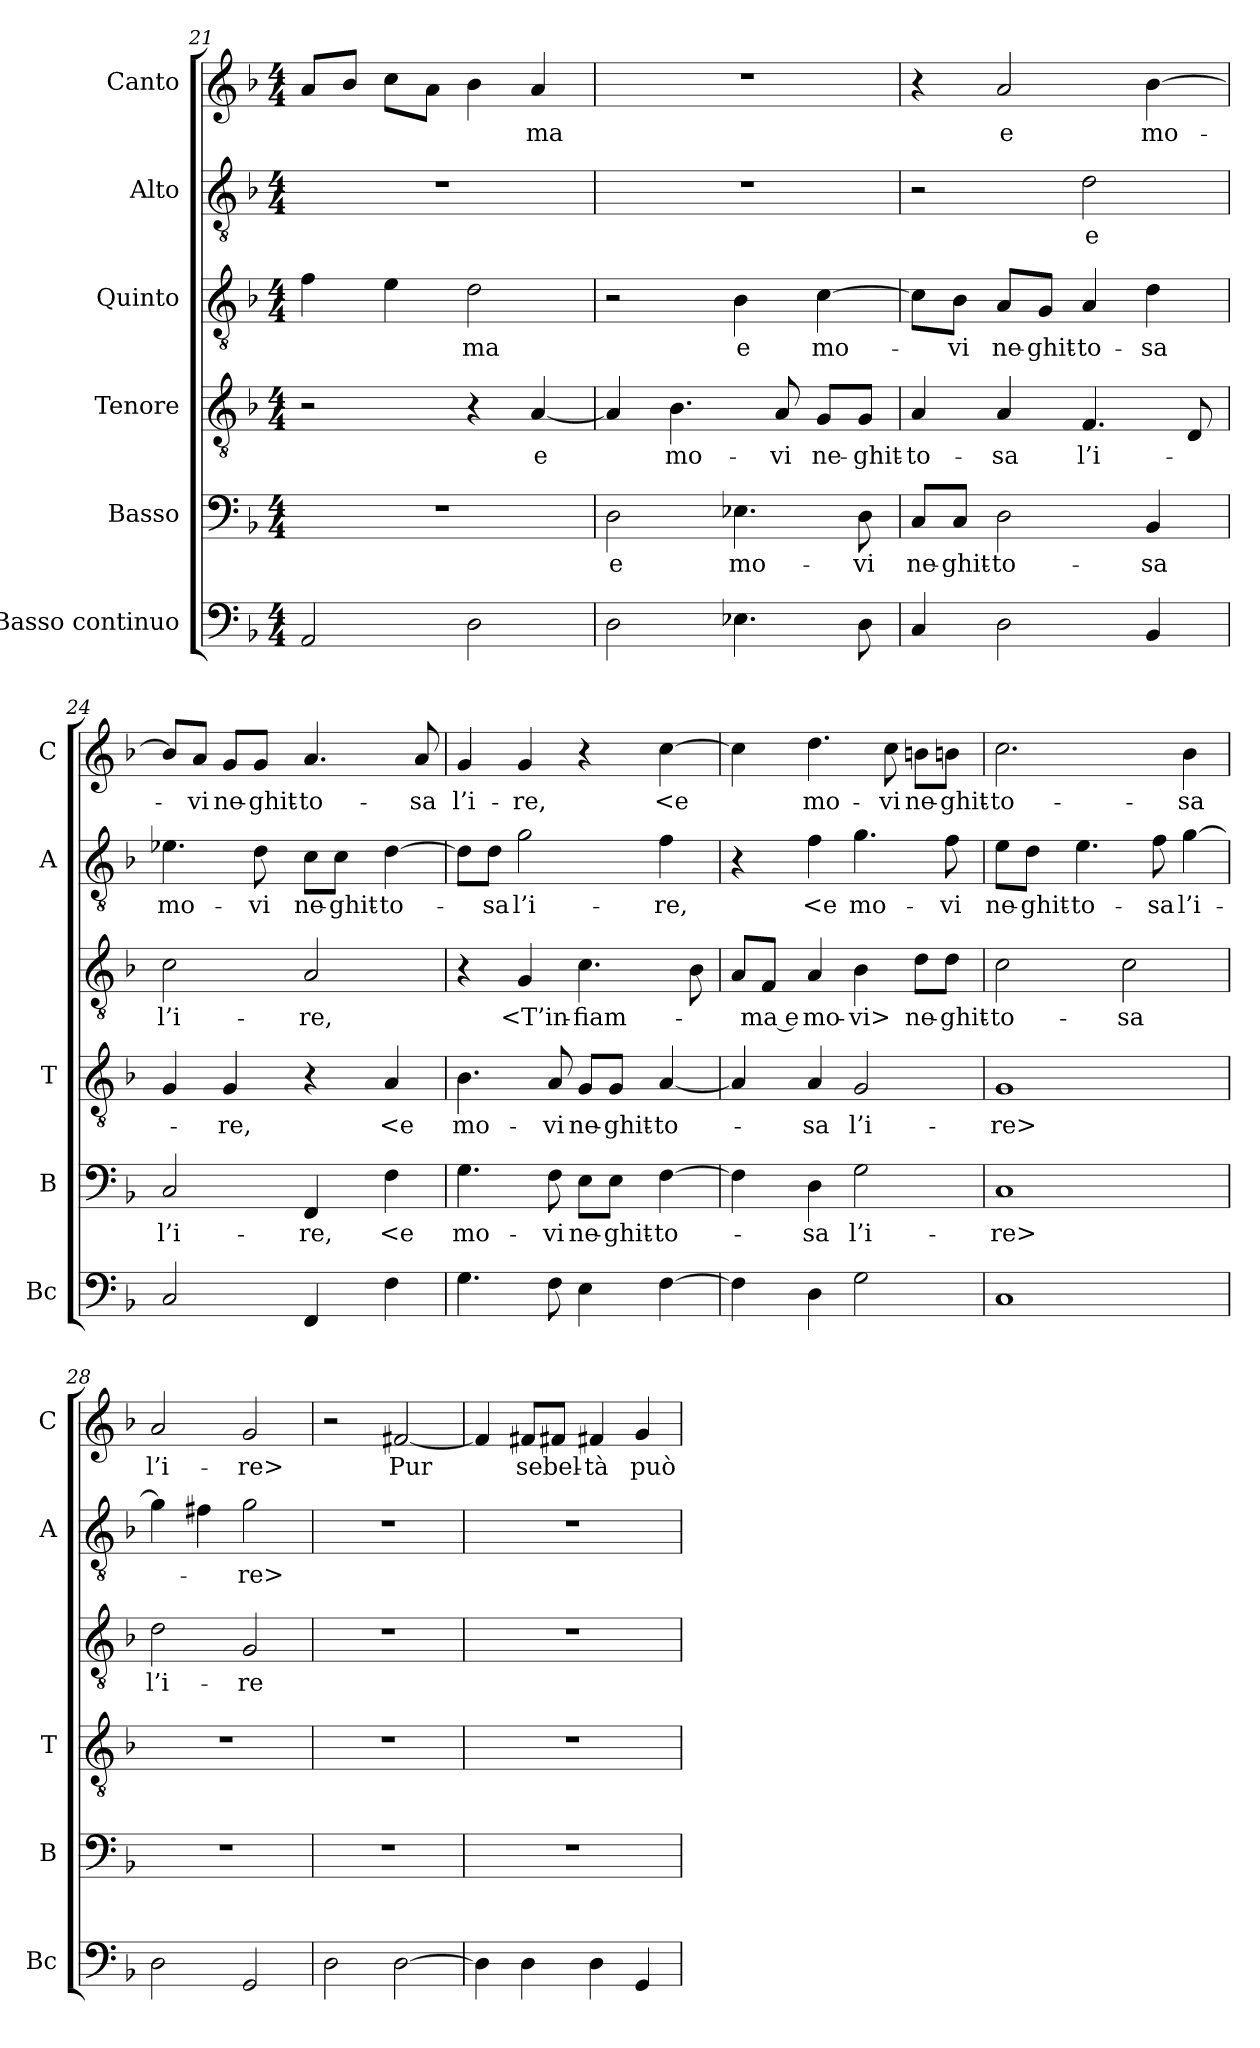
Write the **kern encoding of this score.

**kern	**kern	**text	**kern	**text	**kern	**text	**kern	**text	**kern	**text
*part6	*part5	*part5	*part4	*part4	*part3	*part3	*part2	*part2	*part1	*part1
*staff6	*staff5	*staff5	*staff4	*staff4	*staff3	*staff3	*staff2	*staff2	*staff1	*staff1
*I"Basso continuo	*I"Basso	*	*I"Tenore	*	*I"Quinto	*	*I"Alto	*	*I"Canto	*
*I'Bc	*I'B	*	*I'T	*	*	*	*I'A	*	*I'C	*
*clefF4	*clefF4	*	*clefGv2	*	*clefGv2	*	*clefGv2	*	*clefG2	*
*k[b-]	*k[b-]	*	*k[b-]	*	*k[b-]	*	*k[b-]	*	*k[b-]	*
*F:	*F:	*	*F:	*	*F:	*	*F:	*	*F:	*
*M4/4	*M4/4	*	*M4/4	*	*M4/4	*	*M4/4	*	*M4/4	*
=21	=21	=21	=21	=21	=21	=21	=21	=21	=21	=21
2AA	1r	.	2r	.	4f	.	1r	.	8a/L	.
.	.	.	.	.	.	.	.	.	8b-/J	.
.	.	.	.	.	4e	.	.	.	8cc\L	.
.	.	.	.	.	.	.	.	.	8a\J	.
2D	.	.	4r	.	2d	-ma	.	.	4b-	.
.	.	.	[4A	e	.	.	.	.	4a	-ma
=22	=22	=22	=22	=22	=22	=22	=22	=22	=22	=22
2D	2D	e	4A]	.	2r	.	1r	.	1r	.
.	.	.	4.B-	mo-	.	.	.	.	.	.
4.E-X	4.E-X	mo-	.	.	4B-	e	.	.	.	.
.	.	.	8A	-vi	.	.	.	.	.	.
.	.	.	8G/L	ne-	[4c	mo-	.	.	.	.
8D	8D	-vi	8G/J	-ghit-	.	.	.	.	.	.
=23	=23	=23	=23	=23	=23	=23	=23	=23	=23	=23
4C	8C/L	ne-	4A	-to-	8c\L]	.	2r	.	4r	.
.	8C/J	-ghit-	.	.	8B-\J	-vi	.	.	.	.
2D	2D	-to-	4A	-sa	8A/L	ne-	.	.	2a	e
.	.	.	.	.	8G/J	-ghit-	.	.	.	.
.	.	.	4.F	l’i-	4A	-to-	2d	e	.	.
4BB-	4BB-	-sa	.	.	4d	-sa	.	.	[4b-	mo-
.	.	.	8D	.	.	.	.	.	.	.
=24	=24	=24	=24	=24	=24	=24	=24	=24	=24	=24
2C	2C	l’i-	4G	.	2c	l’i-	4.e-X	mo-	8b-/L]	.
.	.	.	.	.	.	.	.	.	8a/J	-vi
.	.	.	4G	-re,	.	.	.	.	8g/L	ne-
.	.	.	.	.	.	.	8d	-vi	8g/J	-ghit-
4FF	4FF	-re,	4r	.	2A	-re,	8c\L	ne-	4.a	-to-
.	.	.	.	.	.	.	8c\J	-ghit-	.	.
4F	4F	<e	4A	<e	.	.	[4d	-to-	.	.
.	.	.	.	.	.	.	.	.	8a	-sa
=25	=25	=25	=25	=25	=25	=25	=25	=25	=25	=25
4.G	4.G	mo-	4.B-	mo-	4r	.	8d\L]	.	4g	l’i-
.	.	.	.	.	.	.	8d\J	-sa	.	.
.	.	.	.	.	4G	<T’in-	2g	l’i-	4g	-re,
8F	8F	-vi	8A	-vi	.	.	.	.	.	.
4E	8E\L	ne-	8G/L	ne-	4.c	-fiam-	.	.	4r	.
.	8E\J	-ghit-	8G/J	-ghit-	.	.	.	.	.	.
[4F	[4F	-to-	[4A	-to-	.	.	4f	-re,	[4cc	<e
.	.	.	.	.	8B-	.	.	.	.	.
=26	=26	=26	=26	=26	=26	=26	=26	=26	=26	=26
4F]	4F]	.	4A]	.	8A/L	.	4r	.	4cc]	.
.	.	.	.	.	8F/J	-ma e	.	.	.	.
4D	4D	-sa	4A	-sa	4A	mo-	4f	<e	4.dd	mo-
2G	2G	l’i-	2G	l’i-	4B-	-vi>	4.g	mo-	.	.
.	.	.	.	.	.	.	.	.	8cc	-vi
.	.	.	.	.	8d\L	ne-	.	.	8bn\L	ne-
.	.	.	.	.	8d\J	-ghit-	8f	-vi	8bn\J	-ghit-
=27	=27	=27	=27	=27	=27	=27	=27	=27	=27	=27
1C	1C	-re>	1G	-re>	2c	-to-	8e\L	ne-	2.cc	-to-
.	.	.	.	.	.	.	8d\J	-ghit-	.	.
.	.	.	.	.	.	.	4.e	-to-	.	.
.	.	.	.	.	2c	-sa	.	.	.	.
.	.	.	.	.	.	.	8f	-sa	.	.
.	.	.	.	.	.	.	[4g	l’i-	4b-	-sa
=28	=28	=28	=28	=28	=28	=28	=28	=28	=28	=28
2D	1r	.	1r	.	2d	l’i-	4g]	.	2a	l’i-
.	.	.	.	.	.	.	4f#X	.	.	.
2GG	.	.	.	.	2G	-re	2g	-re>	2g	-re>
=29	=29	=29	=29	=29	=29	=29	=29	=29	=29	=29
2D	1r	.	1r	.	1r	.	1r	.	2r	.
[2D	.	.	.	.	.	.	.	.	[2f#X	Pur
=30	=30	=30	=30	=30	=30	=30	=30	=30	=30	=30
4D]	1r	.	1r	.	1r	.	1r	.	4f#]	.
4D	.	.	.	.	.	.	.	.	8f#X/L	se
.	.	.	.	.	.	.	.	.	8f#X/J	bel-
4D	.	.	.	.	.	.	.	.	4f#X	-tà
4GG	.	.	.	.	.	.	.	.	4g	può
=	=	=	=	=	=	=	=	=	=	=
*-	*-	*-	*-	*-	*-	*-	*-	*-	*-	*-
